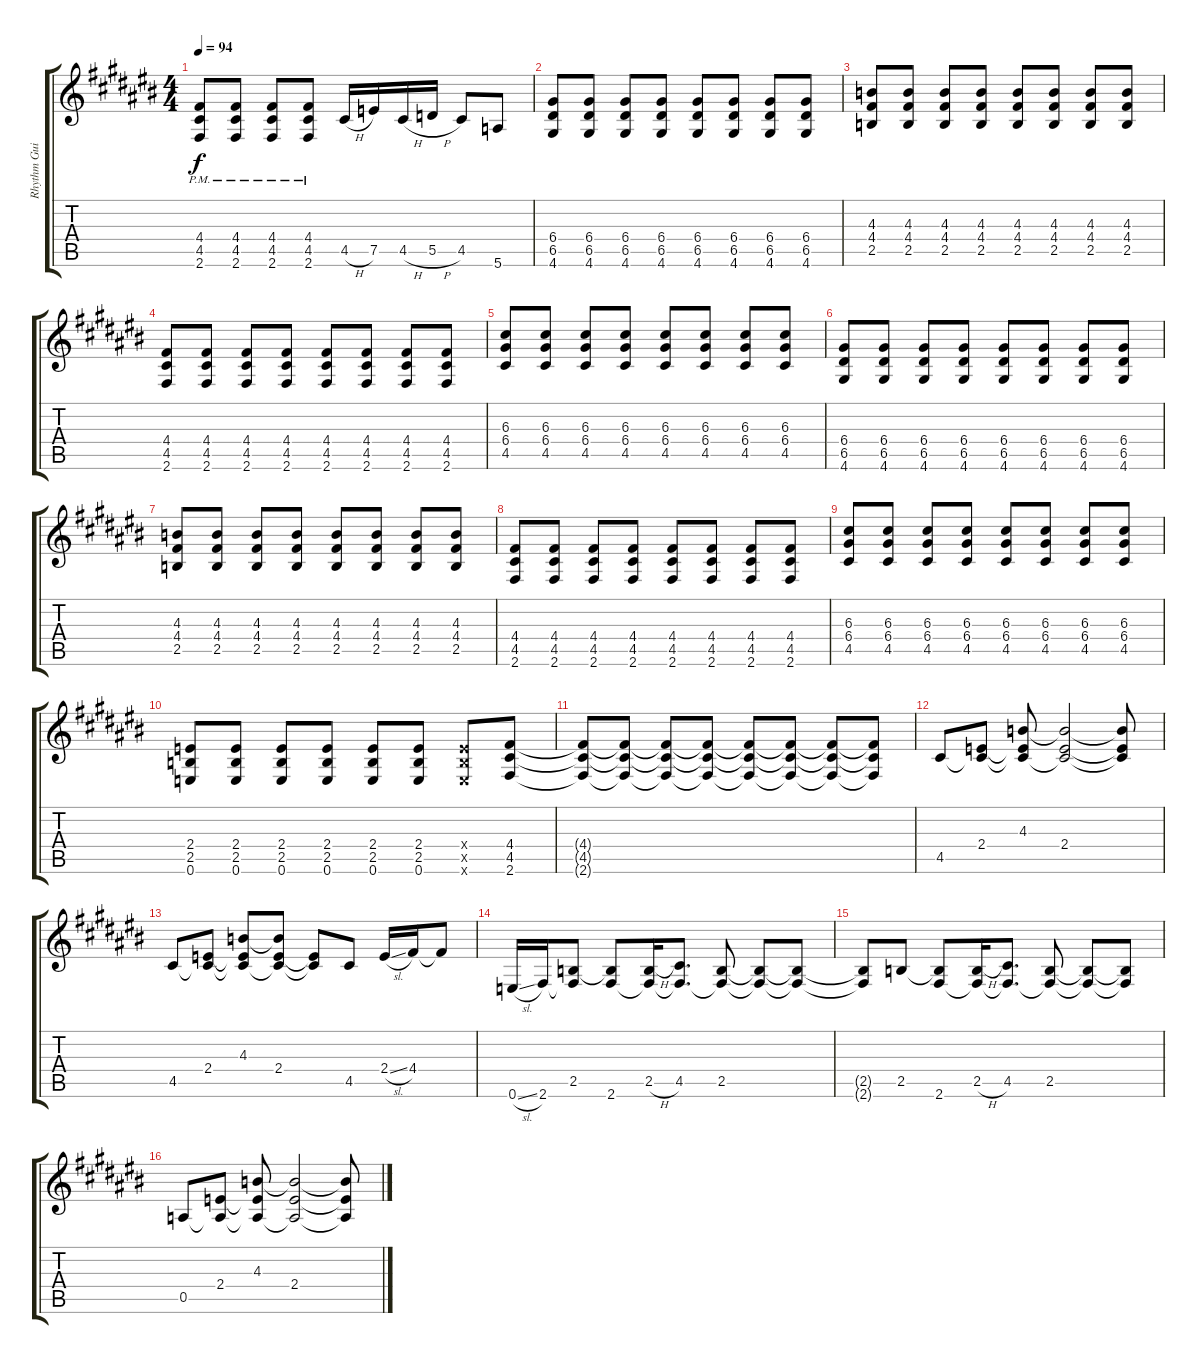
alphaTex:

\track ("Rhythm Guitar" "Rhythm Gui") {instrument electricguitarclean}
\staff {score tabs}
\tuning (E4 B3 G3 D3 A2 E2) {hide}
\ts (4 4)
\tempo 94
\clef g2
\ks c#
(4.4{pm} 4.5{pm} 2.6{pm}).8{dy f} (4.4 4.5{pm} 2.6{pm}).8 (4.4 4.5{pm} 2.6{pm}).8 (4.4 4.5{pm} 2.6{pm}).8 4.5{h}.16 7.5.16 4.5{h}.16 5.5{h}.16 4.5.8 5.6.8 |
(6.4 6.5 4.6).8 (6.4 6.5 4.6).8 (6.4 6.5 4.6).8 (6.4 6.5 4.6).8 (6.4 6.5 4.6).8 (6.4 6.5 4.6).8 (6.4 6.5 4.6).8 (6.4 6.5 4.6).8 |
(4.3 4.4 2.5).8 (4.3 4.4 2.5).8 (4.3 4.4 2.5).8 (4.3 4.4 2.5).8 (4.3 4.4 2.5).8 (4.3 4.4 2.5).8 (4.3 4.4 2.5).8 (4.3 4.4 2.5).8 |
(4.4 4.5 2.6).8 (4.4 4.5 2.6).8 (4.4 4.5 2.6).8 (4.4 4.5 2.6).8 (4.4 4.5 2.6).8 (4.4 4.5 2.6).8 (4.4 4.5 2.6).8 (4.4 4.5 2.6).8 |
(6.3 6.4 4.5).8 (6.3 6.4 4.5).8 (6.3 6.4 4.5).8 (6.3 6.4 4.5).8 (6.3 6.4 4.5).8 (6.3 6.4 4.5).8 (6.3 6.4 4.5).8 (6.3 6.4 4.5).8 |
(6.4 6.5 4.6).8 (6.4 6.5 4.6).8 (6.4 6.5 4.6).8 (6.4 6.5 4.6).8 (6.4 6.5 4.6).8 (6.4 6.5 4.6).8 (6.4 6.5 4.6).8 (6.4 6.5 4.6).8 |
(4.3 4.4 2.5).8 (4.3 4.4 2.5).8 (4.3 4.4 2.5).8 (4.3 4.4 2.5).8 (4.3 4.4 2.5).8 (4.3 4.4 2.5).8 (4.3 4.4 2.5).8 (4.3 4.4 2.5).8 |
(4.4 4.5 2.6).8 (4.4 4.5 2.6).8 (4.4 4.5 2.6).8 (4.4 4.5 2.6).8 (4.4 4.5 2.6).8 (4.4 4.5 2.6).8 (4.4 4.5 2.6).8 (4.4 4.5 2.6).8 |
(6.3 6.4 4.5).8 (6.3 6.4 4.5).8 (6.3 6.4 4.5).8 (6.3 6.4 4.5).8 (6.3 6.4 4.5).8 (6.3 6.4 4.5).8 (6.3 6.4 4.5).8 (6.3 6.4 4.5).8 |
(2.4 2.5 0.6).8 (2.4 2.5 0.6).8 (2.4 2.5 0.6).8 (2.4 2.5 0.6).8 (2.4 2.5 0.6).8 (2.4 2.5 0.6).8 (2.4{x} 2.5{x} 0.6{x}).8 (4.4 4.5 2.6).8 |
(4.4{t} 4.5{t} 2.6{t}).8 (4.4{t} 4.5{t} 2.6{t}).8 (4.4{t} 4.5{t} 2.6{t}).8 (4.4{t} 4.5{t} 2.6{t}).8 (4.4{t} 4.5{t} 2.6{t}).8 (4.4{t} 4.5{t} 2.6{t}).8 (4.4{t} 4.5{t} 2.6{t}).8 (4.4{t} 4.5{t} 2.6{t}).8 |
4.5.8 (2.4 4.5{t}).8 (4.3 2.4{t} 4.5{t}).8 (4.3{t} 2.4 4.5{t}).2 (4.3{t} 2.4{t} 4.5{t}).8 |
4.5.8 (2.4 4.5{t}).8 (4.3 2.4{t} 4.5{t}).8 (4.3{t} 2.4 4.5{t}).8 (2.4{t} 4.5{t}).8 4.5.8 2.4{sl}.16 4.4.16 4.4{t}.8 |
0.6{sl}.16 2.6.16 (2.5 2.6{t}).8 (2.5{t} 2.6).8 (2.5{h} 2.6{t}).16 (4.5 2.6{t}).8{d} (2.5 2.6{t}).8 (2.5{t} 2.6{t}).8 (2.5{t} 2.6{t}).8 |
(2.5{t} 2.6{t}).8 2.5.8 (2.5{t} 2.6).8 (2.5{h} 2.6{t}).16 (4.5 2.6{t}).8{d} (2.5 2.6{t}).8 (2.5{t} 2.6{t}).8 (2.5{t} 2.6{t}).8 |
0.5.8 (2.4 0.5{t}).8 (4.3 2.4{t} 0.5{t}).8 (4.3{t} 2.4 0.5{t}).2 (4.3{t} 2.4{t} 0.5{t}).8
